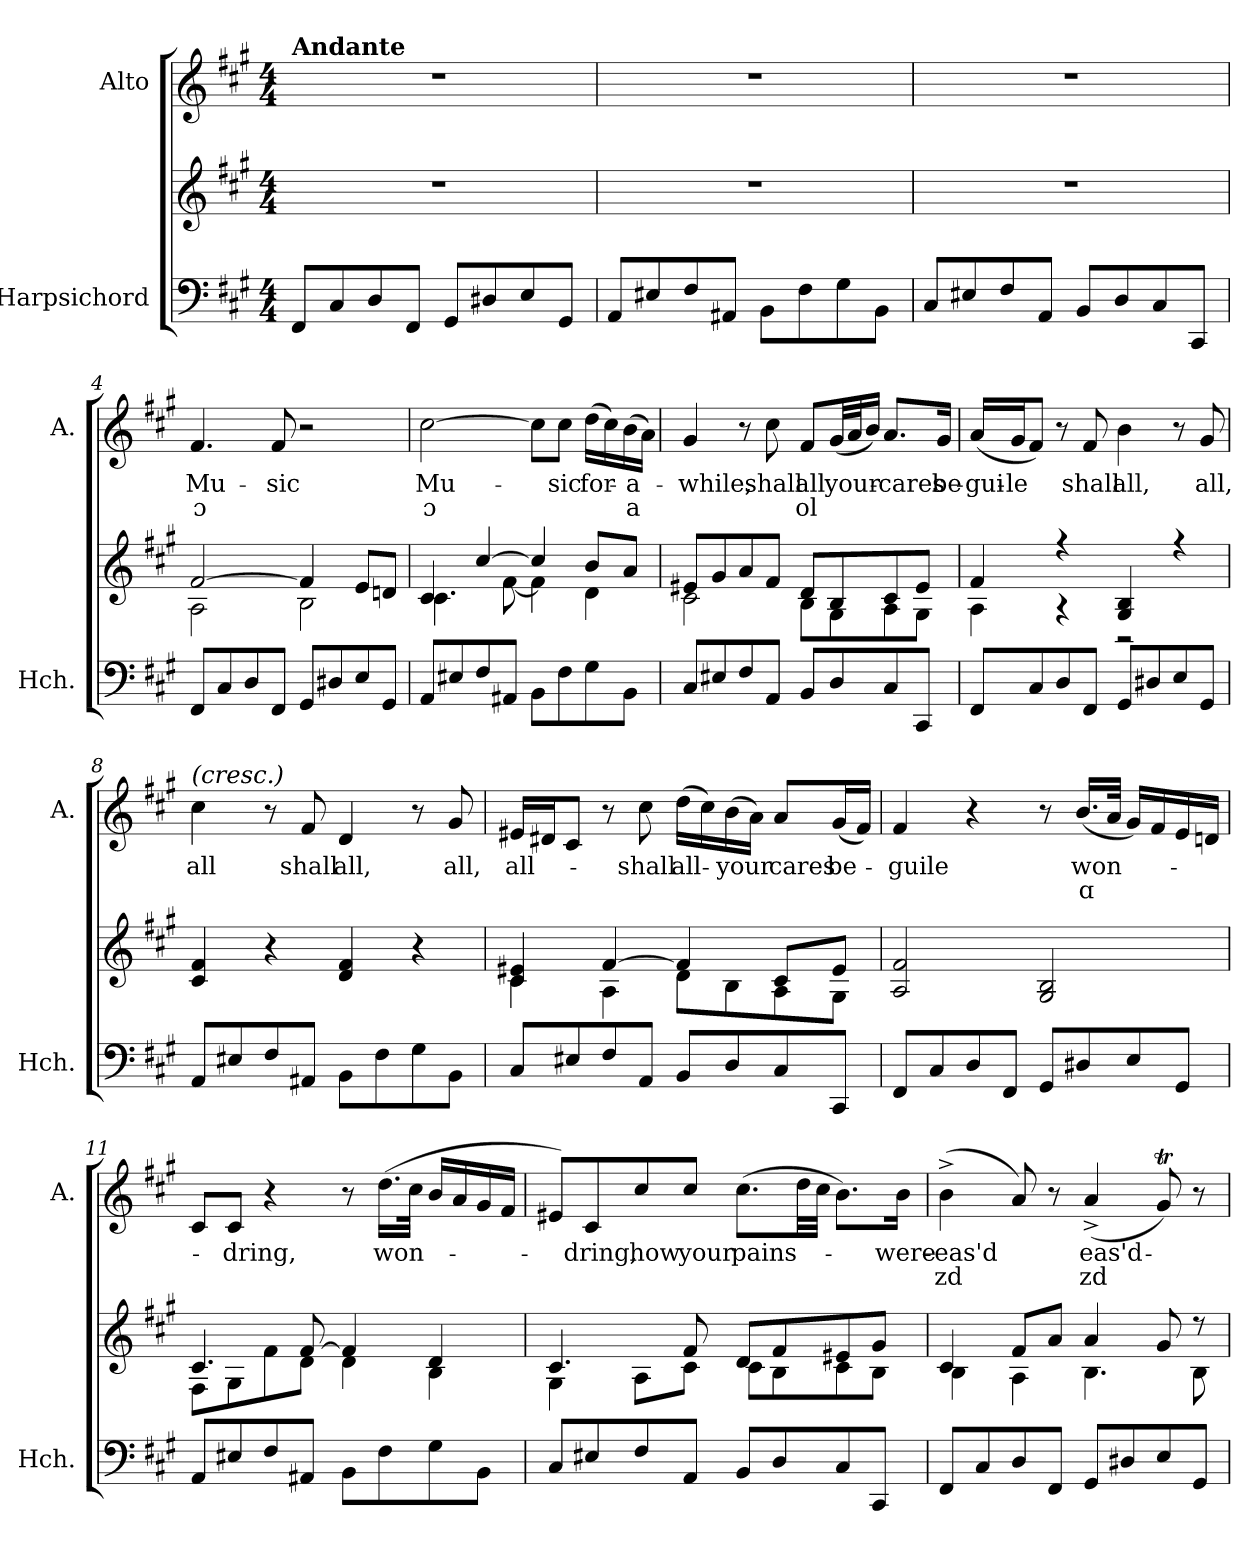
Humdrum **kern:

**kern	**kern	**kern	**text	**text
*part2	*part2	*part1	*part1	*part1
*staff3	*staff2	*staff1	*staff1	*staff1
*I"Harpsichord	*	*I"Alto	*	*
*I'Hch.	*	*I'A.	*	*
*clefF4	*clefG2	*clefG2	*	*
*k[f#c#g#]	*k[f#c#g#]	*k[f#c#g#]	*	*
*M4/4	*M4/4	*M4/4	*	*
=1	=1	=1	=1	=1
!	!	!LO:TX:a:B:t=Andante	!	!
8FF#/L	1r	1r	.	.
8C#/	.	.	.	.
8D/	.	.	.	.
8FF#/J	.	.	.	.
8GG#/L	.	.	.	.
8D#X/	.	.	.	.
8E/	.	.	.	.
8GG#/J	.	.	.	.
=2	=2	=2	=2	=2
8AA/L	1r	1r	.	.
8E#X/	.	.	.	.
8F#/	.	.	.	.
8AA#X/J	.	.	.	.
8BB\L	.	.	.	.
8F#\	.	.	.	.
8G#\	.	.	.	.
8BB\J	.	.	.	.
=3	=3	=3	=3	=3
8C#/L	1r	1r	.	.
8E#X/	.	.	.	.
8F#/	.	.	.	.
8AA/J	.	.	.	.
8BB/L	.	.	.	.
8D/	.	.	.	.
8C#/	.	.	.	.
8CC#/J	.	.	.	.
=4	=4	=4	=4	=4
*	*^	*	*	*
8FF#/L	[2f#/	2A\	4.f#/	Mu-	ɔ
8C#/	.	.	.	.	.
8D/	.	.	.	.	.
8FF#/J	.	.	8f#/	-sic	.
8GG#/L	4f#/]	2B\	2r	.	.
8D#X/	.	.	.	.	.
8E/	8e/L	.	.	.	.
8GG#/J	8dn/J	.	.	.	.
=5	=5	=5	=5	=5	=5
8AA/L	4c#/	4.c#\	[2cc#\	Mu-	ɔ
8E#X/	.	.	.	.	.
8F#/	[4cc#/	.	.	.	.
8AA#X/J	.	[8f#\	.	.	.
8BB\L	4cc#/]	4f#\]	8cc#\L]	.	.
8F#\	.	.	8cc#\J	-sic	.
8G#\	8b/L	4d\	(16dd\LL	for-	.
.	.	.	16cc#\)	.	.
8BB\J	8a/J	.	(16b\	-a-	a
.	.	.	16a\JJ)	.	.
!!LO:LB:g=z
=6	=6	=6	=6	=6	=6
8C#/L	8e#X/L	2c#\	4g#/	-while,	.
8E#X/	8g#/	.	.	.	.
8F#/	8a/	.	8r	.	.
8AA/J	8f#/J	.	8cc#\	shall	.
8BB/L	8d/L	8B\L	8f#/L	all	ol
8D/	8B/	8G#\	(32g#!/LL	your-	.
.	.	.	32a!/J	.	.
.	.	.	16b/JJ)	.	.
8C#/	8c#/	8A\	8.a/L	-cares	.
8CC#/J	8e#/J	8G#\J	.	.	.
.	.	.	16g#/Jk	be-	.
=7	=7	=7	=7	=7	=7
8FF#/L	4f#/	4A\	(16a/LL	-gui-	.
.	.	.	16g#/J	-le	.
8C#/	.	.	8f#/J)	.	.
8D/	4r	4r	8r	.	.
8FF#/J	.	.	8f#/	shall	.
8GG#/L	4G#/ 4B/	2r	4b\	all,	.
8D#X/	.	.	.	.	.
8E/	4r	.	8r	.	.
8GG#/J	.	.	8g#/	all,	.
*	*v	*v	*	*	*
=8	=8	=8	=8	=8
!	!	!LO:TX:a:i:t=(cresc.)	!	!
8AA/L	4c#/ 4f#/	4cc#\	all	.
8E#X/	.	.	.	.
8F#/	4r	8r	.	.
8AA#X/J	.	8f#/	shall	.
8BB\L	4d/ 4f#/	4d/	all,	.
8F#\	.	.	.	.
8G#\	4r	8r	.	.
8BB\J	.	8g#/	all,	.
!!LO:LB:g=z
=9	=9	=9	=9	=9
*	*^	*	*	*
8C#/L	4c#/ 4e#X/	4c#\	16e#X/LL	all-	.
.	.	.	16d#X/J	.	.
8E#X/	.	.	8c#/J	.	.
8F#/	[4f#/	4A\	8r	.	.
8AA/J	.	.	8cc#\	-shall	.
8BB/L	4f#/]	8d\L	(16dd\LL	all-	.
.	.	.	16cc#\)	.	.
8D/	.	8B\	(16b\	-your	.
.	.	.	16a\JJ)	.	.
8C#/	8c#/L	8A\	8a/L	cares	.
8CC#/J	8e#/J	8G#\J	(16g#/L	be-	.
.	.	.	16f#/JJ)	.	.
*	*v	*v	*	*	*
=10	=10	=10	=10	=10
8FF#/L	2A/ 2f#/	4f#/	-guile	.
8C#/	.	.	.	.
8D/	.	4r	.	.
8FF#/J	.	.	.	.
8GG#/L	2G#/ 2B/	8r	.	.
8D#X/	.	(16.b/LL	won-	ɑ
.	.	32a/JJk	.	.
8E/	.	16g#/LL)	.	.
.	.	16f#/	.	.
8GG#/J	.	16e/	.	.
.	.	16dn/JJ	.	.
=11	=11	=11	=11	=11
*	*^	*	*	*
8AA/L	4.c#/	8F#\L	8c#/L	.	.
8E#X/	.	8G#\	8c#/J	-dring,	.
8F#/	.	8f#\	4r	.	.
8AA#X/J	[8f#/	8d\J	.	.	.
8BB\L	4f#/]	4d\	8r	.	.
8F#\	.	.	(16.dd\LL	won-	.
.	.	.	32cc#\JJk	.	.
8G#\	4d/	4B\	16b/LL	.	.
.	.	.	16a/	.	.
8BB\J	.	.	16g#/	.	.
.	.	.	16f#/JJ	.	.
!!LO:LB:g=z
=12	=12	=12	=12	=12	=12
8C#/L	4.c#/	4G#\	8e#X/L)	.	.
8E#X/	.	.	8c#/	-dring,	.
8F#/	.	8A\L	8cc#/	how	.
8AA/J	8f#/	8c#\J	8cc#/J	your	.
8BB/L	8d/L	8c#\L	(8.cc#\L	pains-	.
8D/	8f#/	8B\	.	.	.
.	.	.	32dd\LL	.	.
.	.	.	32cc#\JJJ	.	.
8C#/	8e#X/	8c#\	8.b\L)	.	.
8CC#/J	8g#/J	8B\J	.	.	.
.	.	.	16b\Jk	-were-	.
=13	=13	=13	=13	=13	=13
8FF#/L	4c#/	4B\	(4b^\	-eas'd	zd
8C#/	.	.	.	.	.
8D/	8f#/L	4A\	8a/)	.	.
8FF#/J	8a/J	.	8r	.	.
8GG#/L	4a/	4.B\	(4a^/	eas'd-	zd
8D#X/	.	.	.	.	.
8E/	8g#/	.	8g#t/)	.	.
8GG#/J	8r	8B\	8r	.	.
*	*v	*v	*	*	*
=	=	=	=	=
*-	*-	*-	*-	*-
